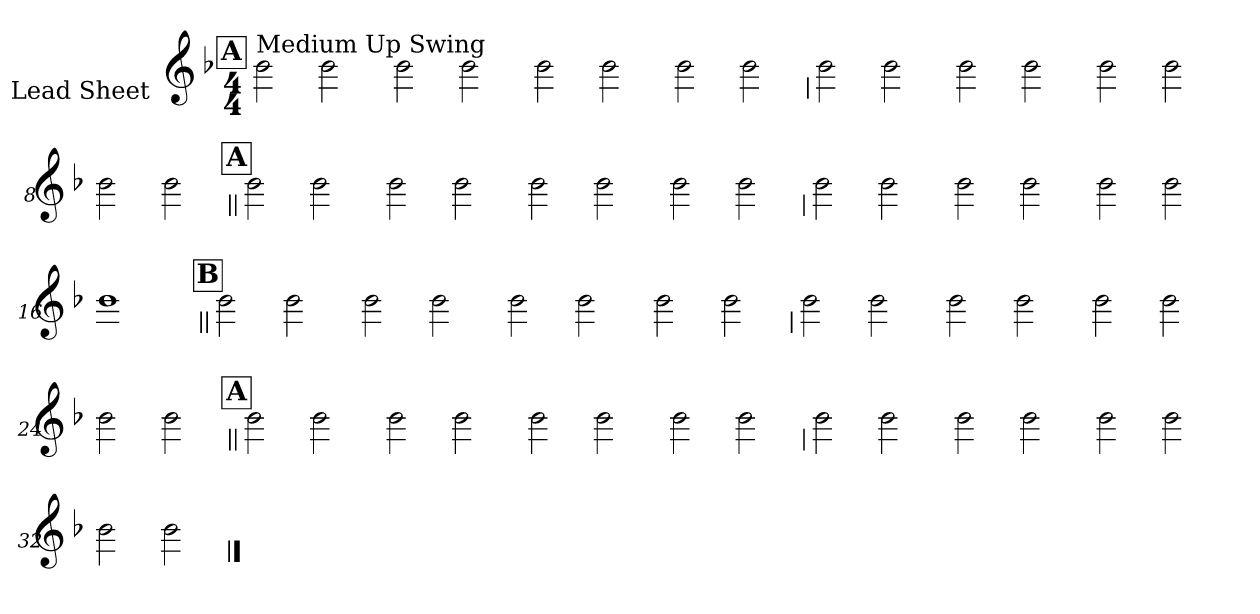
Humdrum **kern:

**kern
*part1
*staff1
*I"Lead Sheet
*stria0
*clefG2
*k[b-]
*F:
*M4/4
!!LO:REH:place=s1:a:t=A
=1||
!LO:TX:a:t=Medium Up Swing
2b-
2b-
=2-
2b-
2b-
=3-
2b-
2b-
=4-
2b-
2b-
!!LO:LB:g=z
=5
2b-
2b-
=6-
2b-
2b-
=7-
2b-
2b-
=8-
2b-
2b-
!!LO:LB:g=z
!!LO:REH:place=s1:a:t=A
=9||
2b-
2b-
=10-
2b-
2b-
=11-
2b-
2b-
=12-
2b-
2b-
!!LO:LB:g=z
=13
2b-
2b-
=14-
2b-
2b-
=15-
2b-
2b-
=16-
1b-
!!LO:LB:g=z
!!LO:REH:place=s1:a:t=B
=17||
2b-
2b-
=18-
2b-
2b-
=19-
2b-
2b-
=20-
2b-
2b-
!!LO:LB:g=z
=21
2b-
2b-
=22-
2b-
2b-
=23-
2b-
2b-
=24-
2b-
2b-
!!LO:LB:g=z
!!LO:REH:place=s1:a:t=A
=25||
2b-
2b-
=26-
2b-
2b-
=27-
2b-
2b-
=28-
2b-
2b-
!!LO:LB:g=z
=29
2b-
2b-
=30-
2b-
2b-
=31-
2b-
2b-
=32-
2b-
2b-
==
*-
